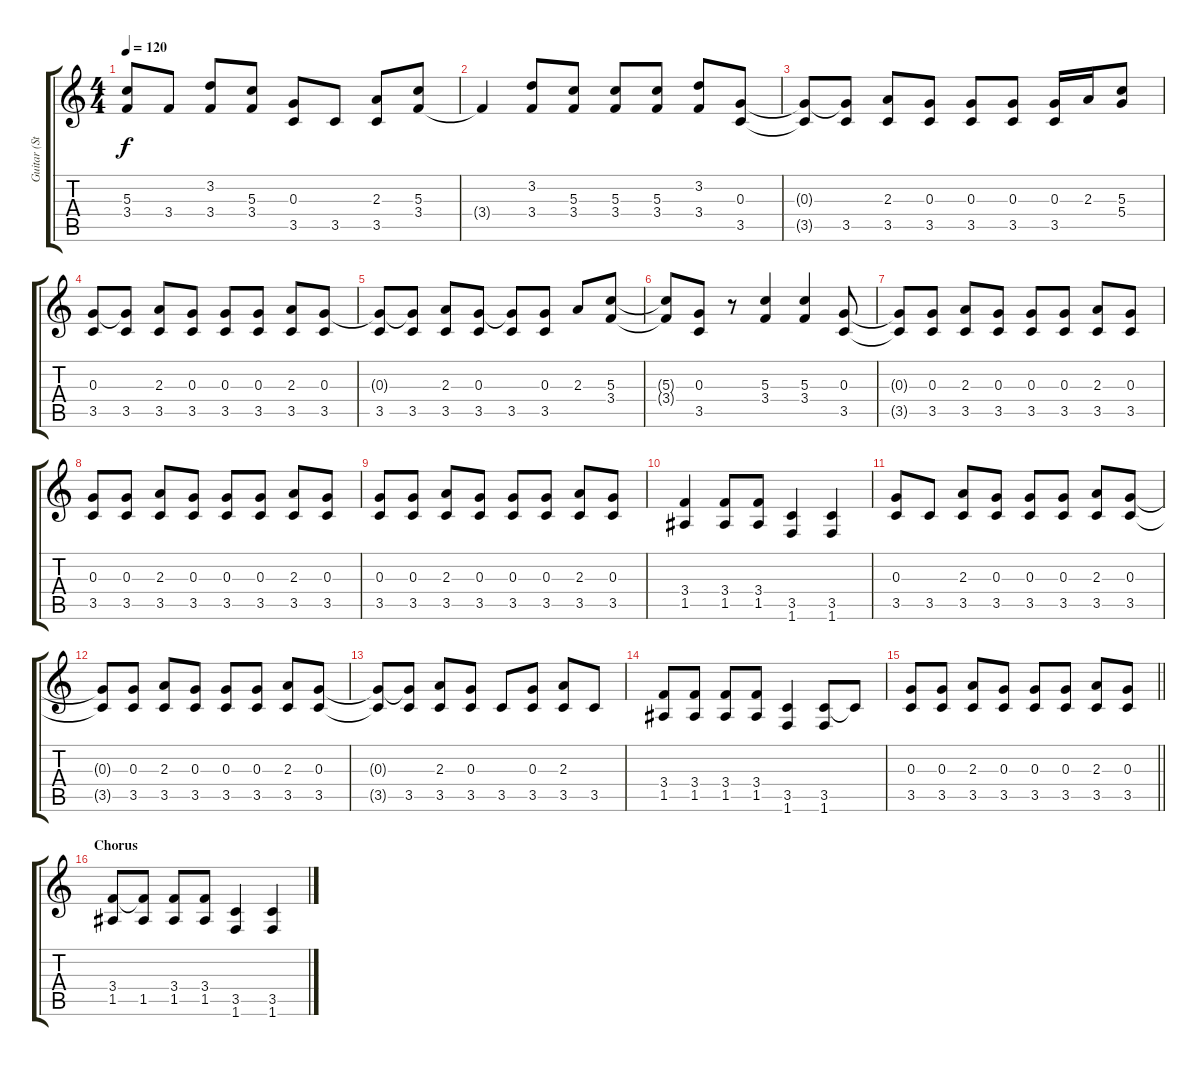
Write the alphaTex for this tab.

\track ("Guitar (Steve Miller)" "Guitar (St") {instrument overdrivenguitar}
\staff {score tabs}
\tuning (E4 B3 G3 D3 A2 E2) {hide}
\ts (4 4)
\tempo 120
\clef g2
\ks c
(5.3{t} 3.4{t}).8{dy f} 3.4.8 (3.2 3.4).8 (5.3 3.4).8 (0.3 3.5).8 3.5.8 (2.3 3.5).8 (5.3 3.4).8 |
3.4{t}.4 (3.2 3.4).8 (5.3 3.4).8 (5.3 3.4).8 (5.3 3.4).8 (3.2 3.4).8 (0.3 3.5).8 |
(0.3{t} 3.5{t}).8 (0.3{t} 3.5).8 (2.3 3.5).8 (0.3 3.5).8 (0.3 3.5).8 (0.3 3.5).8 (0.3 3.5).16 2.3.16 (5.3 5.4).8 |
(0.3 3.5).8 (0.3{t} 3.5).8 (2.3 3.5).8 (0.3 3.5).8 (0.3 3.5).8 (0.3 3.5).8 (2.3 3.5).8 (0.3 3.5).8 |
(0.3{t} 3.5).8 (0.3{t} 3.5).8 (2.3 3.5).8 (0.3 3.5).8 (0.3{t} 3.5).8 (0.3 3.5).8 2.3.8 (5.3 3.4).8 |
(5.3{t} 3.4{t}).8 (0.3 3.5).8 r.8 (5.3 3.4).4 (5.3 3.4).4 (0.3 3.5).8 |
(0.3{t} 3.5{t}).8 (0.3 3.5).8 (2.3 3.5).8 (0.3 3.5).8 (0.3 3.5).8 (0.3 3.5).8 (2.3 3.5).8 (0.3 3.5).8 |
(0.3 3.5).8 (0.3 3.5).8 (2.3 3.5).8 (0.3 3.5).8 (0.3 3.5).8 (0.3 3.5).8 (2.3 3.5).8 (0.3 3.5).8 |
(0.3 3.5).8 (0.3 3.5).8 (2.3 3.5).8 (0.3 3.5).8 (0.3 3.5).8 (0.3 3.5).8 (2.3 3.5).8 (0.3 3.5).8 |
(3.4 1.5).4 (3.4 1.5).8 (3.4 1.5).8 (3.5 1.6).4 (3.5 1.6).4 |
(0.3 3.5).8 3.5.8 (2.3 3.5).8 (0.3 3.5).8 (0.3 3.5).8 (0.3 3.5).8 (2.3 3.5).8 (0.3 3.5).8 |
(0.3{t} 3.5{t}).8 (0.3 3.5).8 (2.3 3.5).8 (0.3 3.5).8 (0.3 3.5).8 (0.3 3.5).8 (2.3 3.5).8 (0.3 3.5).8 |
(0.3{t} 3.5{t}).8 (0.3{t} 3.5).8 (2.3 3.5).8 (0.3 3.5).8 3.5.8 (0.3 3.5).8 (2.3 3.5).8 3.5.8 |
(3.4 1.5).8 (3.4 1.5).8 (3.4 1.5).8 (3.4 1.5).8 (3.5 1.6).4 (3.5 1.6).8 3.5{t}.8 |
\barLineRight lightlight
(0.3 3.5).8 (0.3 3.5).8 (2.3 3.5).8 (0.3 3.5).8 (0.3 3.5).8 (0.3 3.5).8 (2.3 3.5).8 (0.3 3.5).8 |
\section ("" "Chorus")
(3.4 1.5).8 (3.4{t} 1.5).8 (3.4 1.5).8 (3.4 1.5).8 (3.5 1.6).4 (3.5 1.6).4
